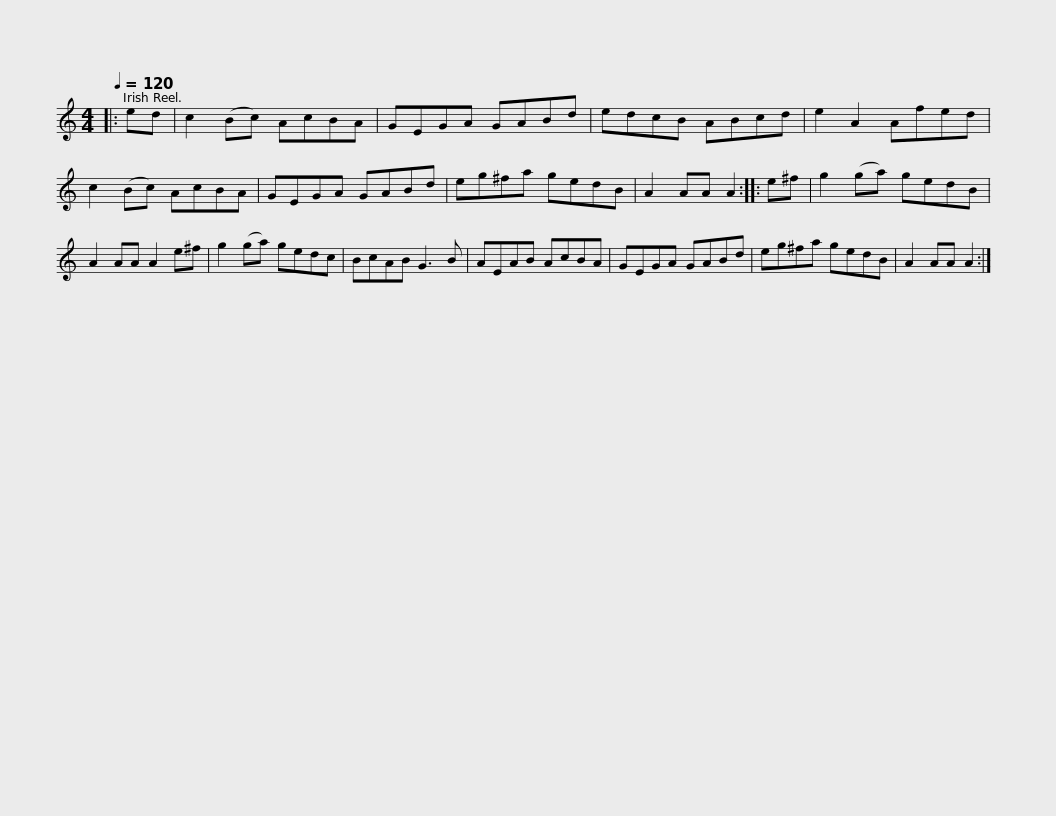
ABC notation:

X:1
L:1/8
Q:1/4=120
M:4/4
I:linebreak $
K:C
V:1 treble
V:1
|: ed | c2 (Bc) AcBA | GEGA GABd | edcB ABcd | e2 A2 Afed | %5
 c2 (Bc) AcBA |$ GEGA GABd | eg^fa gedB | A2 AA A2 :: e^f | %10
 g2 (ga) gedB | A2 AA A2 e^f | g2 (ga) gedc |$ BcAB G3 B | AEAB AcBA | %15
 GEGA GABd | eg^fa gedB | A2 AA A2 :| %18
